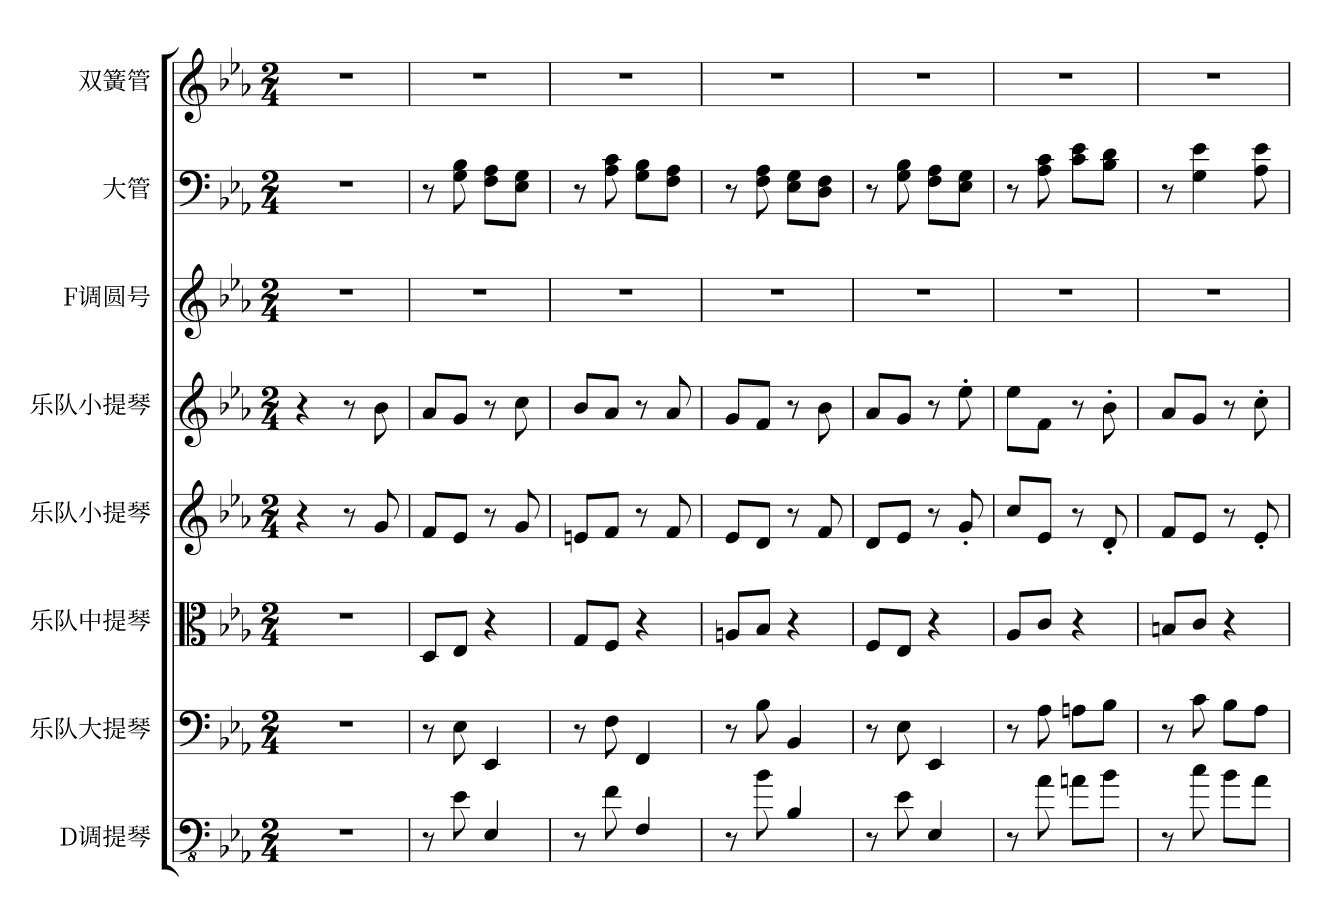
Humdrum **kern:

**kern	**kern	**kern	**kern	**kern	**kern	**kern	**kern
*part8	*part7	*part6	*part5	*part4	*part3	*part2	*part1
*staff8	*staff7	*staff6	*staff5	*staff4	*staff3	*staff2	*staff1
*I"D调提琴	*I"乐队大提琴	*I"乐队中提琴	*I"乐队小提琴	*I"乐队小提琴	*I"F调圆号	*I"大管	*I"双簧管
*clefFv4	*clefF4	*clefC3	*clefG2	*clefG2	*clefG2	*clefF4	*clefG2
*ITrd7c12	*	*	*	*	*ITrd4c7	*	*
*k[b-e-a-]	*k[b-e-a-]	*k[b-e-a-]	*k[b-e-a-]	*k[b-e-a-]	*k[b-e-a-d-]	*k[b-e-a-]	*k[b-e-a-]
*M2/4	*M2/4	*M2/4	*M2/4	*M2/4	*M2/4	*M2/4	*M2/4
*MM40	*MM40	*MM40	*MM40	*MM40	*MM40	*MM40	*MM40
=1	=1	=1	=1	=1	=1	=1	=1
2r	2r	2r	4r	4r	2r	2r	2r
.	.	.	8r	8r	.	.	.
.	.	.	8g/	8b-\	.	.	.
=2	=2	=2	=2	=2	=2	=2	=2
8r	8r	8D/L	8f/L	8a-/L	2r	8r	2r
8EE-\	8E-\	8E-/J	8e-/J	8g/J	.	8G\ 8B-\	.
4EEE-/	4EE-/	4r	8r	8r	.	8F\ 8A-\L	.
.	.	.	8g/	8cc\	.	8E-\ 8G\J	.
=3	=3	=3	=3	=3	=3	=3	=3
8r	8r	8G/L	8en/L	8b-/L	2r	8r	2r
8FF\	8F\	8F/J	8f/J	8a-/J	.	8A-\ 8c\	.
4FFF/	4FF/	4r	8r	8r	.	8G\ 8B-\L	.
.	.	.	8f/	8a-/	.	8F\ 8A-\J	.
=4	=4	=4	=4	=4	=4	=4	=4
8r	8r	8An/L	8e-/L	8g/L	2r	8r	2r
8BB-\	8B-\	8B-/J	8d/J	8f/J	.	8F\ 8A-\	.
4BBB-/	4BB-/	4r	8r	8r	.	8E-\ 8G\L	.
.	.	.	8f/	8b-\	.	8D\ 8F\J	.
=5	=5	=5	=5	=5	=5	=5	=5
8r	8r	8F/L	8d/L	8a-/L	2r	8r	2r
8EE-\	8E-\	8E-/J	8e-/J	8g/J	.	8G\ 8B-\	.
4EEE-/	4EE-/	4r	8r	8r	.	8F\ 8A-\L	.
.	.	.	8g'/	8ee-'\	.	8E-\ 8G\J	.
=6	=6	=6	=6	=6	=6	=6	=6
8r	8r	8A-/L	8cc/L	8ee-\L	2r	8r	2r
8AA-\	8A-\	8c/J	8e-/J	8f\J	.	8A-\ 8c\	.
8AAn\L	8An\L	4r	8r	8r	.	8c\ 8e-\L	.
8BB-\J	8B-\J	.	8d'/	8b-'\	.	8B-\ 8d\J	.
!!LO:PB:g=z
=7	=7	=7	=7	=7	=7	=7	=7
8r	8r	8Bn/L	8f/L	8a-/L	2r	8r	2r
8C\	8c\	8c/J	8e-/J	8g/J	.	4G\ 4e-\	.
8BB-\L	8B-\L	4r	8r	8r	.	.	.
8AA-\J	8A-\J	.	8e-'/	8cc'\	.	8A-\ 8e-\	.
=	=	=	=	=	=	=	=
*-	*-	*-	*-	*-	*-	*-	*-
